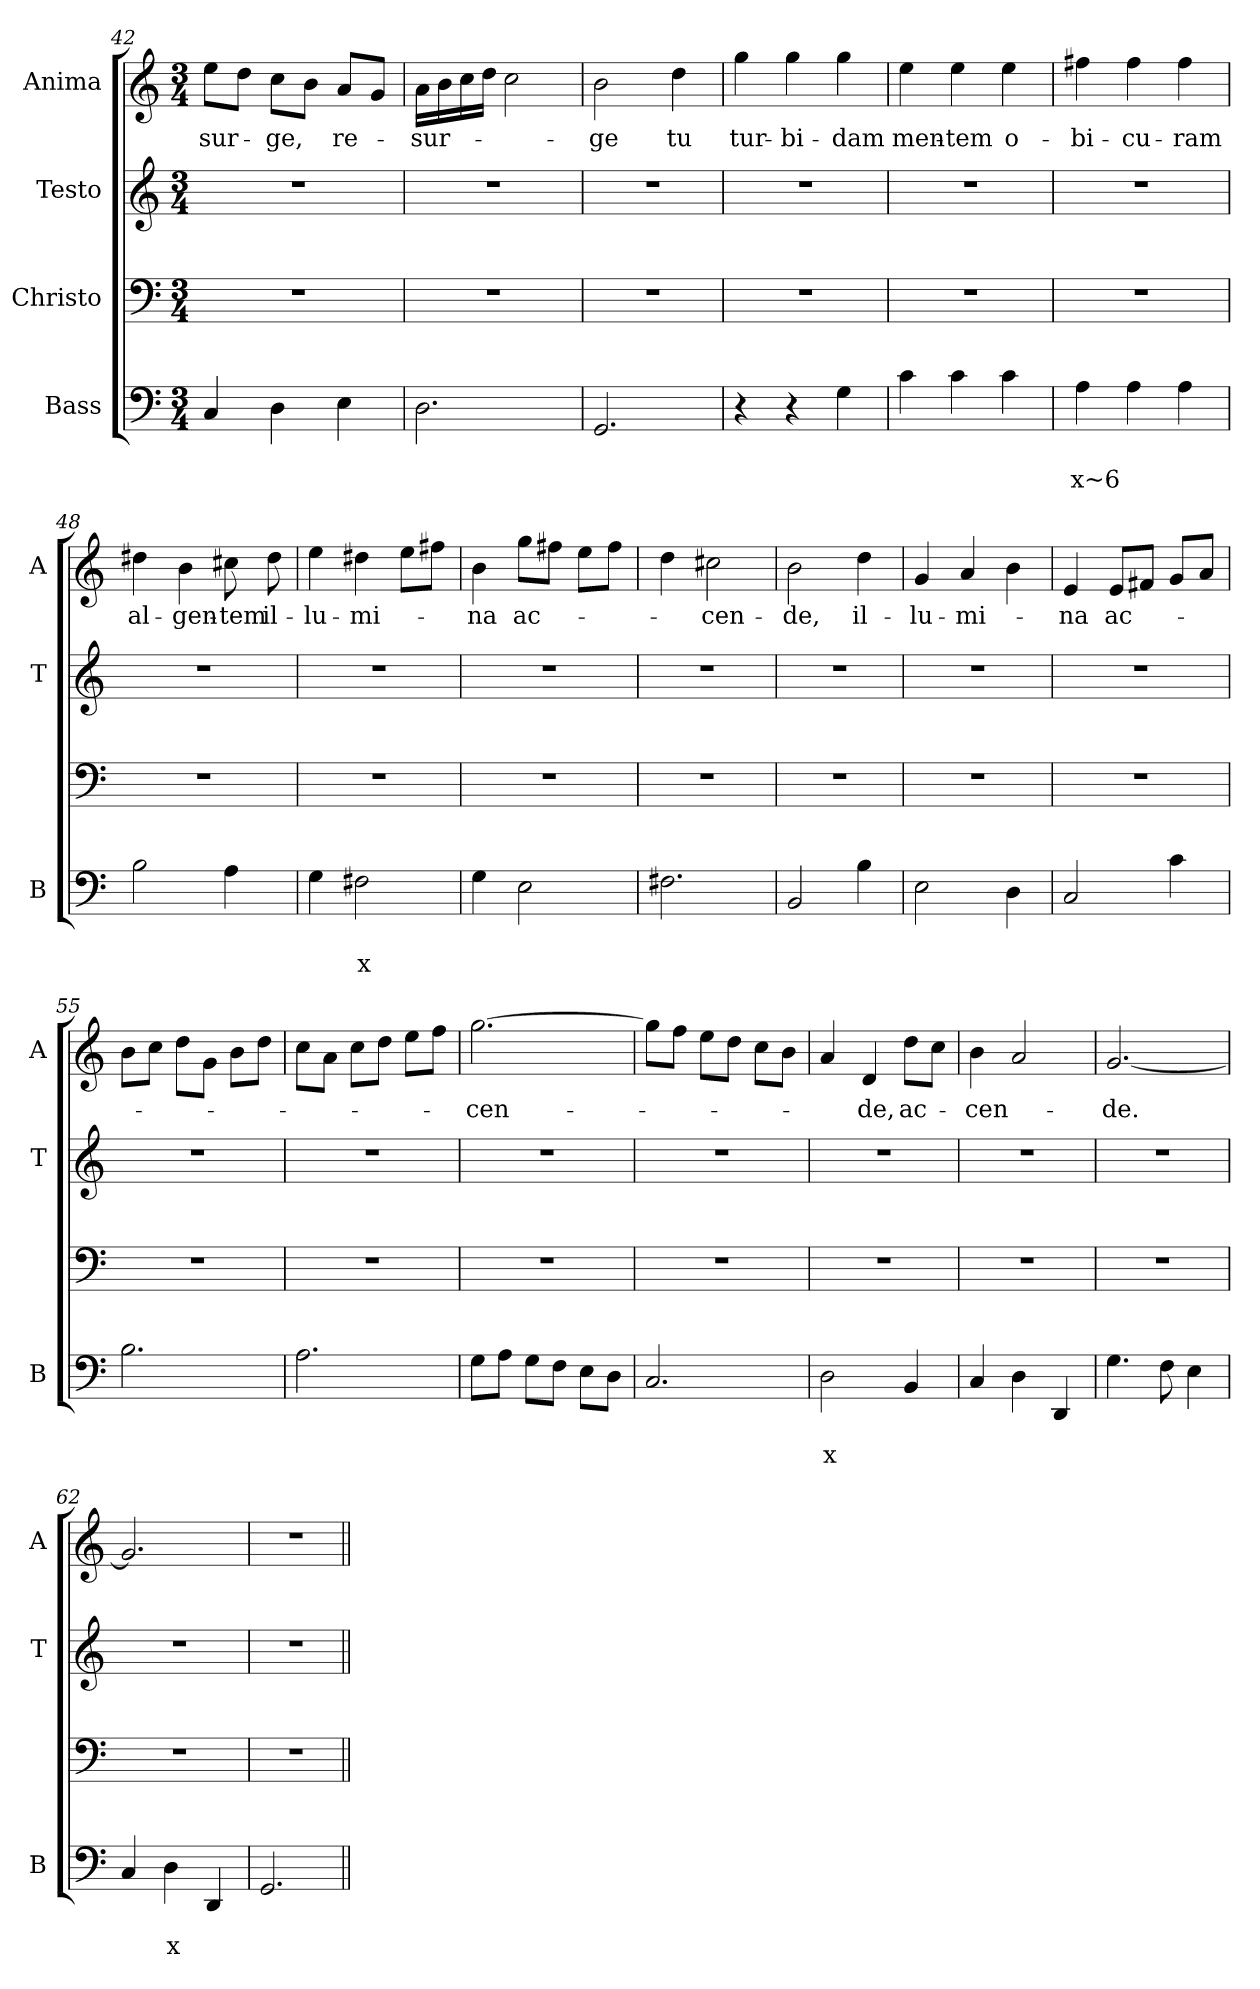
**kern	**text	**text	**kern	**kern	**kern	**text
*part4	*part4	*part4	*part3	*part2	*part1	*part1
*staff4	*staff4	*staff4	*staff3	*staff2	*staff1	*staff1
*I"Bass	*	*	*I"Christo	*I"Testo	*I"Anima	*
*I'B	*	*	*	*I'T	*I'A	*
!!LO:LB:g=z
*clefF4	*	*	*clefF4	*clefG2	*clefG2	*
*k[]	*	*	*k[]	*k[]	*k[]	*
*C:	*	*	*C:	*C:	*C:	*
*M3/4	*	*	*M3/4	*M3/4	*M3/4	*
=42	=42	=42	=42	=42	=42	=42
!	!	!	!	!	!	!LO:LY:b
4C/	.	.	2.r	2.r	8ee\L	-sur-
.	.	.	.	.	8dd\J	.
!	!	!	!	!	!	!LO:LY:b
4D\	.	.	.	.	8cc\L	-ge,
.	.	.	.	.	8b\J	.
!	!	!	!	!	!	!LO:LY:b
4E\	.	.	.	.	8a/L	re-
.	.	.	.	.	8g/J	.
=43	=43	=43	=43	=43	=43	=43
!	!	!	!	!	!	!LO:LY:b
2.D\	.	.	2.r	2.r	16a\LL	-sur-
.	.	.	.	.	16b\	.
.	.	.	.	.	16cc\	.
.	.	.	.	.	16dd\JJ	.
.	.	.	.	.	2cc\	.
=44	=44	=44	=44	=44	=44	=44
!	!	!	!	!	!	!LO:LY:b
2.GG/	.	.	2.r	2.r	2b\	-ge
!	!	!	!	!	!	!LO:LY:b
.	.	.	.	.	4dd\	tu
=45	=45	=45	=45	=45	=45	=45
!	!	!	!	!	!	!LO:LY:b
4r	.	.	2.r	2.r	4gg\	tur-
!	!	!	!	!	!	!LO:LY:b
4r	.	.	.	.	4gg\	-bi-
!	!	!	!	!	!	!LO:LY:b
4G\	.	.	.	.	4gg\	-dam
=46	=46	=46	=46	=46	=46	=46
!	!	!	!	!	!	!LO:LY:b
4c\	.	.	2.r	2.r	4ee\	men-
!	!	!	!	!	!	!LO:LY:b
4c\	.	.	.	.	4ee\	-tem
!	!	!	!	!	!	!LO:LY:b
4c\	.	.	.	.	4ee\	o-
=47	=47	=47	=47	=47	=47	=47
!	!	!LO:LY:b	!	!	!	!LO:LY:b
4A\	.	x~6	2.r	2.r	4ff#X\	-bi-
!	!	!	!	!	!	!LO:LY:b
4A\	.	.	.	.	4ff#\	-cu-
!	!	!	!	!	!	!LO:LY:b
4A\	.	.	.	.	4ff#\	-ram
=48	=48	=48	=48	=48	=48	=48
!	!	!	!	!	!	!LO:LY:b
2B\	.	.	2.r	2.r	4dd#X\	al-
!	!	!	!	!	!	!LO:LY:b
.	.	.	.	.	4b\	-gen-
!	!	!	!	!	!	!LO:LY:b
4A\	.	.	.	.	8cc#X\	-tem
!	!	!	!	!	!	!LO:LY:b
.	.	.	.	.	8dd#\	il-
!!LO:LB:g=z
=49	=49	=49	=49	=49	=49	=49
!	!	!	!	!	!	!LO:LY:b
4G\	.	.	2.r	2.r	4ee\	-lu-
!	!	!LO:LY:b	!	!	!	!LO:LY:b
2F#X\	.	x	.	.	4dd#X\	-mi-
.	.	.	.	.	8ee\L	.
.	.	.	.	.	8ff#X\J	.
=50	=50	=50	=50	=50	=50	=50
!	!	!	!	!	!	!LO:LY:b
4G\	.	.	2.r	2.r	4b\	-na
!	!	!	!	!	!	!LO:LY:b
2E\	.	.	.	.	8gg\L	ac-
.	.	.	.	.	8ff#X\J	.
.	.	.	.	.	8ee\L	.
.	.	.	.	.	8ff#\J	.
=51	=51	=51	=51	=51	=51	=51
2.F#X\	.	.	2.r	2.r	4dd\	.
!	!	!	!	!	!	!LO:LY:b
.	.	.	.	.	2cc#X\	-cen-
=52	=52	=52	=52	=52	=52	=52
!	!	!	!	!	!	!LO:LY:b
2BB/	.	.	2.r	2.r	2b\	-de,
!	!	!	!	!	!	!LO:LY:b
4B\	.	.	.	.	4dd\	il-
=53	=53	=53	=53	=53	=53	=53
!	!	!	!	!	!	!LO:LY:b
2E\	.	.	2.r	2.r	4g/	-lu-
!	!	!	!	!	!	!LO:LY:b
.	.	.	.	.	4a/	-mi-
4D\	.	.	.	.	4b\	.
=54	=54	=54	=54	=54	=54	=54
!	!	!	!	!	!	!LO:LY:b
2C/	.	.	2.r	2.r	4e/	-na
!	!	!	!	!	!	!LO:LY:b
.	.	.	.	.	8e/L	ac-
.	.	.	.	.	8f#X/J	.
4c\	.	.	.	.	8g/L	.
.	.	.	.	.	8a/J	.
=55	=55	=55	=55	=55	=55	=55
2.B\	.	.	2.r	2.r	8b\L	.
.	.	.	.	.	8cc\J	.
.	.	.	.	.	8dd\L	.
.	.	.	.	.	8g\J	.
.	.	.	.	.	8b\L	.
.	.	.	.	.	8dd\J	.
!!LO:LB:g=z
=56	=56	=56	=56	=56	=56	=56
2.A\	.	.	2.r	2.r	8cc\L	.
.	.	.	.	.	8a\J	.
.	.	.	.	.	8cc\L	.
.	.	.	.	.	8dd\J	.
.	.	.	.	.	8ee\L	.
.	.	.	.	.	8ff\J	.
=57	=57	=57	=57	=57	=57	=57
!	!	!	!	!	!	!LO:LY:b
8G\L	.	.	2.r	2.r	[2.gg\	-cen-
8A\J	.	.	.	.	.	.
8G\L	.	.	.	.	.	.
8F\J	.	.	.	.	.	.
8E\L	.	.	.	.	.	.
8D\J	.	.	.	.	.	.
=58	=58	=58	=58	=58	=58	=58
2.C/	.	.	2.r	2.r	8gg\L]	.
.	.	.	.	.	8ff\J	.
.	.	.	.	.	8ee\L	.
.	.	.	.	.	8dd\J	.
.	.	.	.	.	8cc\L	.
.	.	.	.	.	8b\J	.
=59	=59	=59	=59	=59	=59	=59
!	!	!LO:LY:b	!	!	!	!
2D\	.	x	2.r	2.r	4a/	.
!	!	!	!	!	!	!LO:LY:b
.	.	.	.	.	4d/	-de,
!	!	!	!	!	!	!LO:LY:b
4BB/	.	.	.	.	8dd\L	ac-
.	.	.	.	.	8cc\J	.
=60	=60	=60	=60	=60	=60	=60
!	!	!	!	!	!	!LO:LY:b
4C/	.	.	2.r	2.r	4b\	-cen-
4D\	.	.	.	.	2a/	.
4DD/	.	.	.	.	.	.
=61	=61	=61	=61	=61	=61	=61
!	!	!	!	!	!	!LO:LY:b
4.G\	.	.	2.r	2.r	[2.g/	-de.
8F\	.	.	.	.	.	.
4E\	.	.	.	.	.	.
=62	=62	=62	=62	=62	=62	=62
4C/	.	.	2.r	2.r	2.g/]	.
!	!	!LO:LY:b	!	!	!	!
4D\	.	x	.	.	.	.
4DD/	.	.	.	.	.	.
=63	=63	=63	=63	=63	=63	=63
2.GG/	.	.	2.r	2.r	2.r	.
=||	=||	=||	=||	=||	=||	=||
*-	*-	*-	*-	*-	*-	*-
